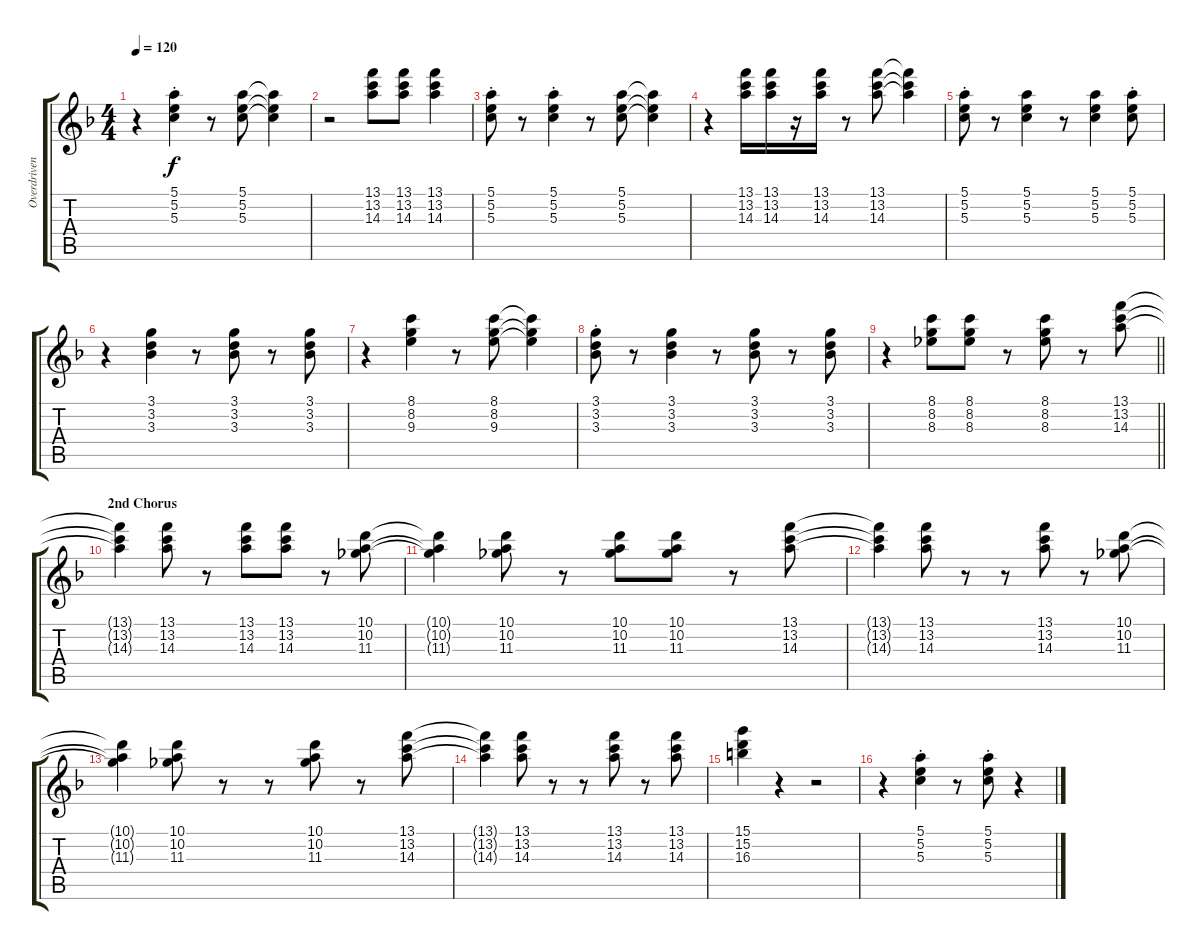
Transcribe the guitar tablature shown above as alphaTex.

\track ("Overdriven Guitar" "Overdriven") {instrument overdrivenguitar}
\staff {score tabs}
\tuning (E4 B3 G3 D3 A2 E2) {hide}
\ts (4 4)
\tempo 120
\clef g2
\ks f
r.4{dy f} (5.1{st} 5.2{st} 5.3{st}).4 r.8 (5.1 5.2 5.3).8 (5.1{t} 5.2{t} 5.3{t}).4 |
r.2 (13.1 13.2 14.3).8 (13.1 13.2 14.3).8 (13.1 13.2 14.3).4 |
(5.1{st} 5.2{st} 5.3{st}).8 r.8 (5.1{st} 5.2{st} 5.3{st}).4 r.8 (5.1 5.2 5.3).8 (5.1{t} 5.2{t} 5.3{t}).4 |
r.4 (13.1 13.2 14.3).16 (13.1 13.2 14.3).16 r.16 (13.1 13.2 14.3).16 r.8 (13.1 13.2 14.3).8 (13.1{t} 13.2{t} 14.3{t}).4 |
(5.1{st} 5.2{st} 5.3{st}).8 r.8 (5.1 5.2 5.3).4 r.8 (5.1 5.2 5.3).4 (5.1{st} 5.2{st} 5.3{st}).8 |
r.4 (3.1 3.2 3.3).4 r.8 (3.1 3.2 3.3).8 r.8 (3.1 3.2 3.3).8 |
r.4 (8.1 8.2 9.3).4 r.8 (8.1 8.2 9.3).8 (8.1{t} 8.2{t} 9.3{t}).4 |
(3.1{st} 3.2{st} 3.3{st}).8 r.8 (3.1 3.2 3.3).4 r.8 (3.1 3.2 3.3).8 r.8 (3.1 3.2 3.3).8 |
\barLineRight lightlight
r.4 (8.1 8.2 8.3).8 (8.1 8.2 8.3).8 r.8 (8.1 8.2 8.3).8 r.8 (13.1 13.2 14.3).8 |
\section ("" "2nd Chorus")
(13.1{t} 13.2{t} 14.3{t}).4 (13.1 13.2 14.3).8 r.8 (13.1 13.2 14.3).8 (13.1 13.2 14.3).8 r.8 (10.1 10.2 11.3).8 |
(10.1{t} 10.2{t} 11.3{t}).4 (10.1 10.2 11.3).8 r.8 (10.1 10.2 11.3).8 (10.1 10.2 11.3).8 r.8 (13.1 13.2 14.3).8 |
(13.1{t} 13.2{t} 14.3{t}).4 (13.1 13.2 14.3).8 r.8 r.8 (13.1 13.2 14.3).8 r.8 (10.1 10.2 11.3).8 |
(10.1{t} 10.2{t} 11.3{t}).4 (10.1 10.2 11.3).8 r.8 r.8 (10.1 10.2 11.3).8 r.8 (13.1 13.2 14.3).8 |
(13.1{t} 13.2{t} 14.3{t}).4 (13.1 13.2 14.3).8 r.8 r.8 (13.1 13.2 14.3).8 r.8 (13.1 13.2 14.3).8 |
(15.1 15.2 16.3).4 r.4 r.2 |
r.4 (5.1{st} 5.2{st} 5.3{st}).4 r.8 (5.1{st} 5.2{st} 5.3{st}).8 r.4
